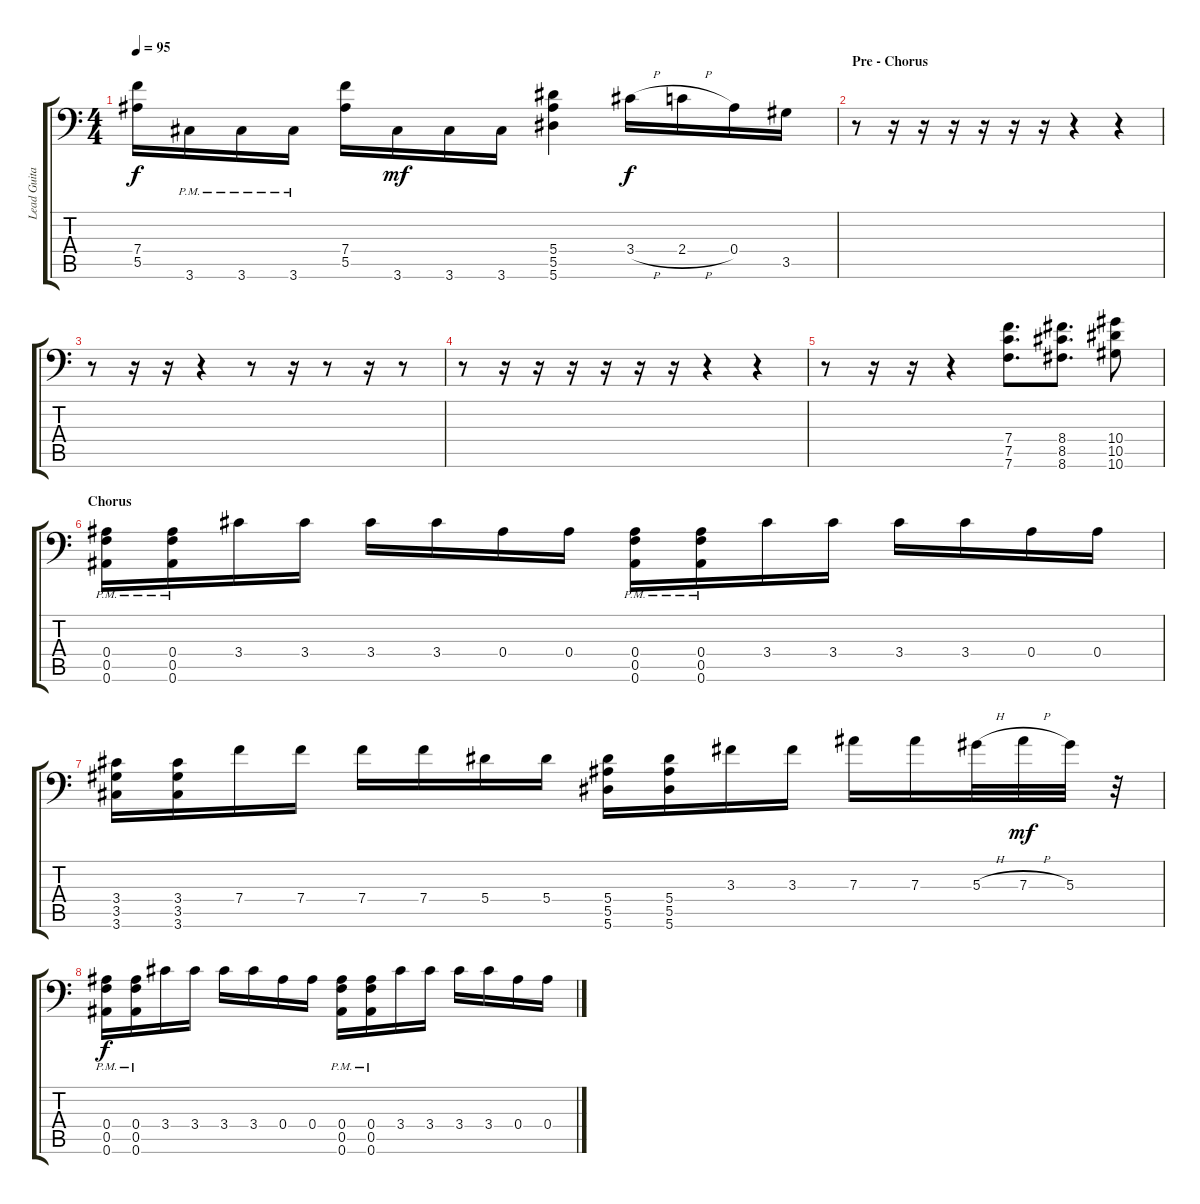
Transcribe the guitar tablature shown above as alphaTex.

\track ("Lead Guitar" "Lead Guita") {instrument distortionguitar}
\staff {score tabs}
\tuning (C4 G3 Eb3 Bb2 F2 Bb1) {hide}
\ts (4 4)
\tempo 95
\clef f4
\ks c
(7.4 5.5).16{dy f} 3.6{pm}.16 3.6{pm}.16 3.6{pm}.16 (7.4 5.5).16 3.6.16{dy mf} 3.6.16 3.6.16 (5.4 5.5 5.6).4 3.4{h}.16{dy f} 2.4{h}.16 0.4.16 3.5.16 |
\section ("" "Pre - Chorus")
r.8 r.16 r.16 r.16 r.16 r.16 r.16 r.4 r.4 |
r.8 r.16 r.16 r.4 r.8 r.16 r.8 r.16 r.8 |
r.8 r.16 r.16 r.16 r.16 r.16 r.16 r.4 r.4 |
r.8 r.16 r.16 r.4 (7.4 7.5 7.6).8{d} (8.4 8.5 8.6).8{d} (10.4 10.5 10.6).8 |
\section ("" "Chorus")
(0.4 0.5{pm} 0.6).16 (0.4 0.5 0.6{pm}).16 3.4.16 3.4.16 3.4.16 3.4.16 0.4.16 0.4.16 (0.4 0.5 0.6{pm}).16 (0.4 0.5 0.6{pm}).16 3.4.16 3.4.16 3.4.16 3.4.16 0.4.16 0.4.16 |
(3.4 3.5 3.6).16 (3.4 3.5 3.6).16 7.4.16 7.4.16 7.4.16 7.4.16 5.4.16 5.4.16 (5.4 5.5 5.6).16 (5.4 5.5 5.6).16 3.3.16 3.3.16 7.3.16 7.3.16 5.3{h}.32 7.3{h}.32{dy mf} 5.3.32 r.32 |
(0.4 0.5 0.6{pm}).16{dy f} (0.4 0.5 0.6{pm}).16 3.4.16 3.4.16 3.4.16 3.4.16 0.4.16 0.4.16 (0.4 0.5 0.6{pm}).16 (0.4 0.5 0.6{pm}).16 3.4.16 3.4.16 3.4.16 3.4.16 0.4.16 0.4.16
